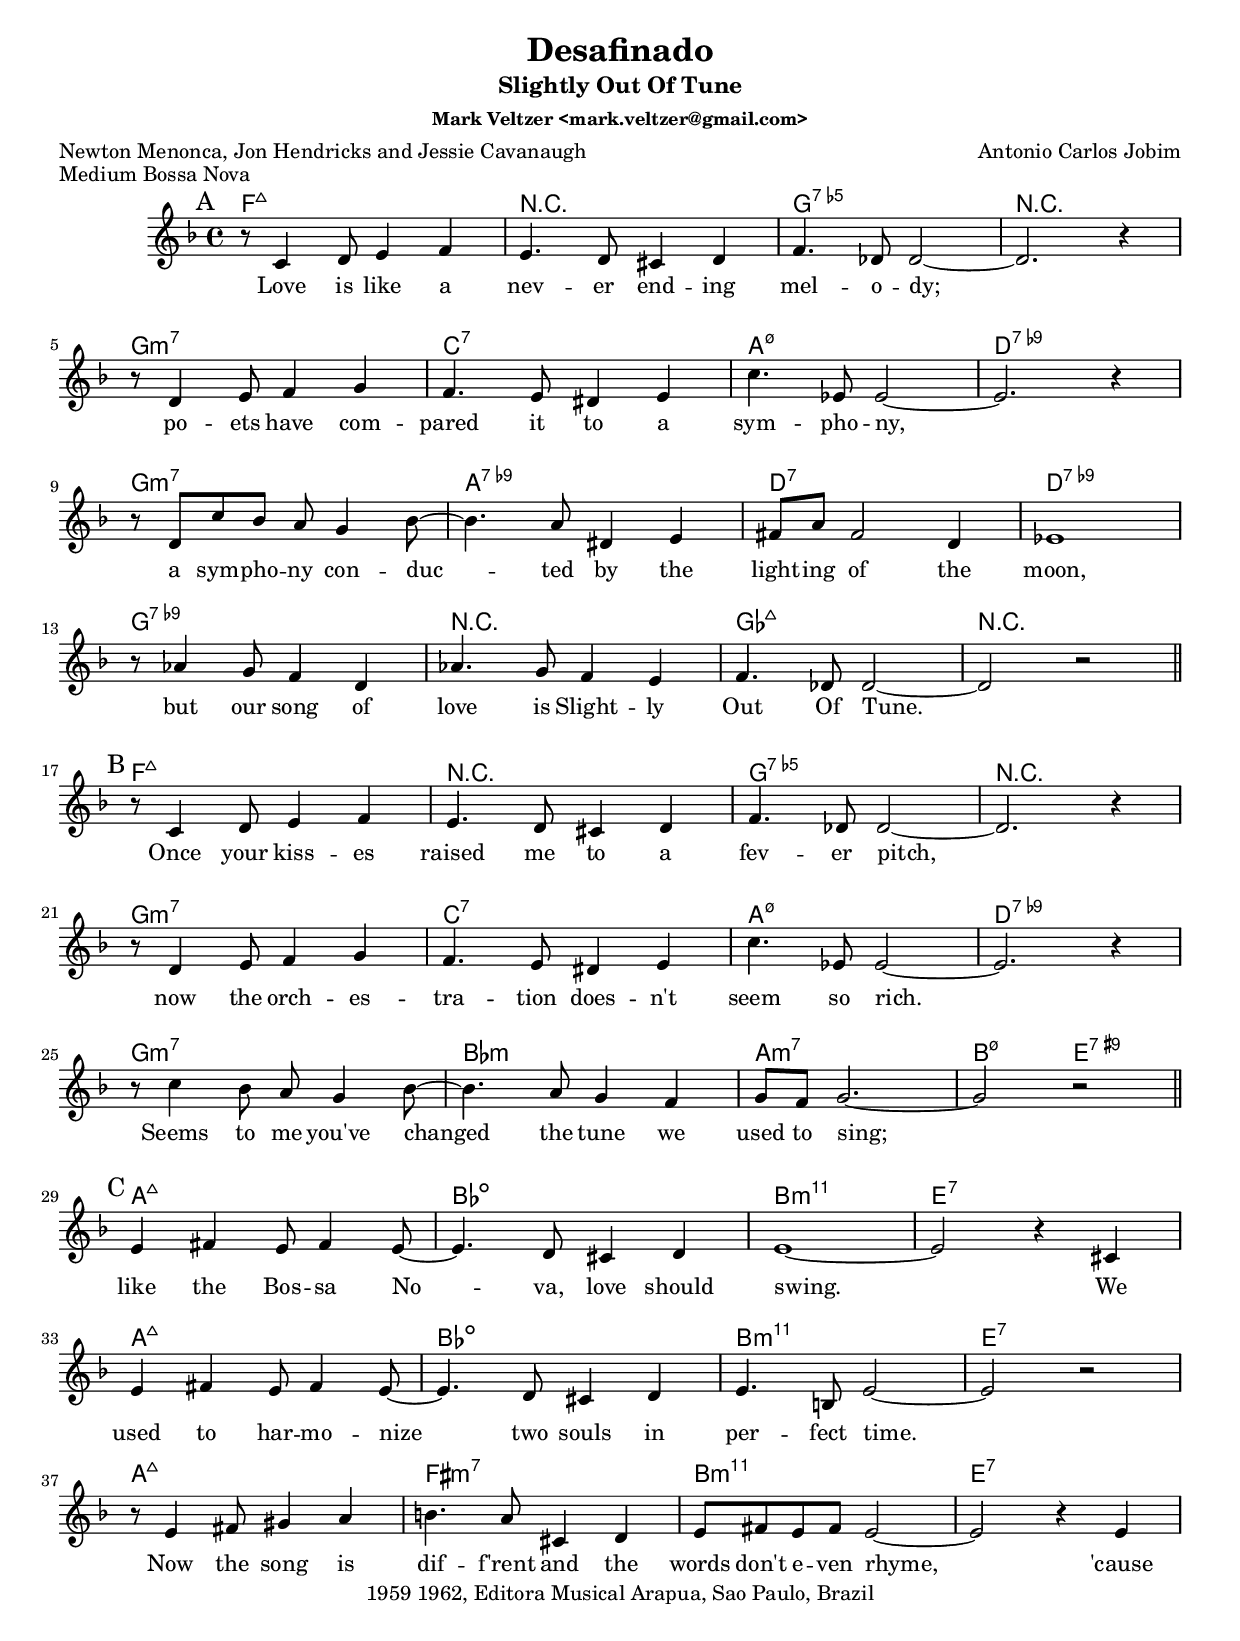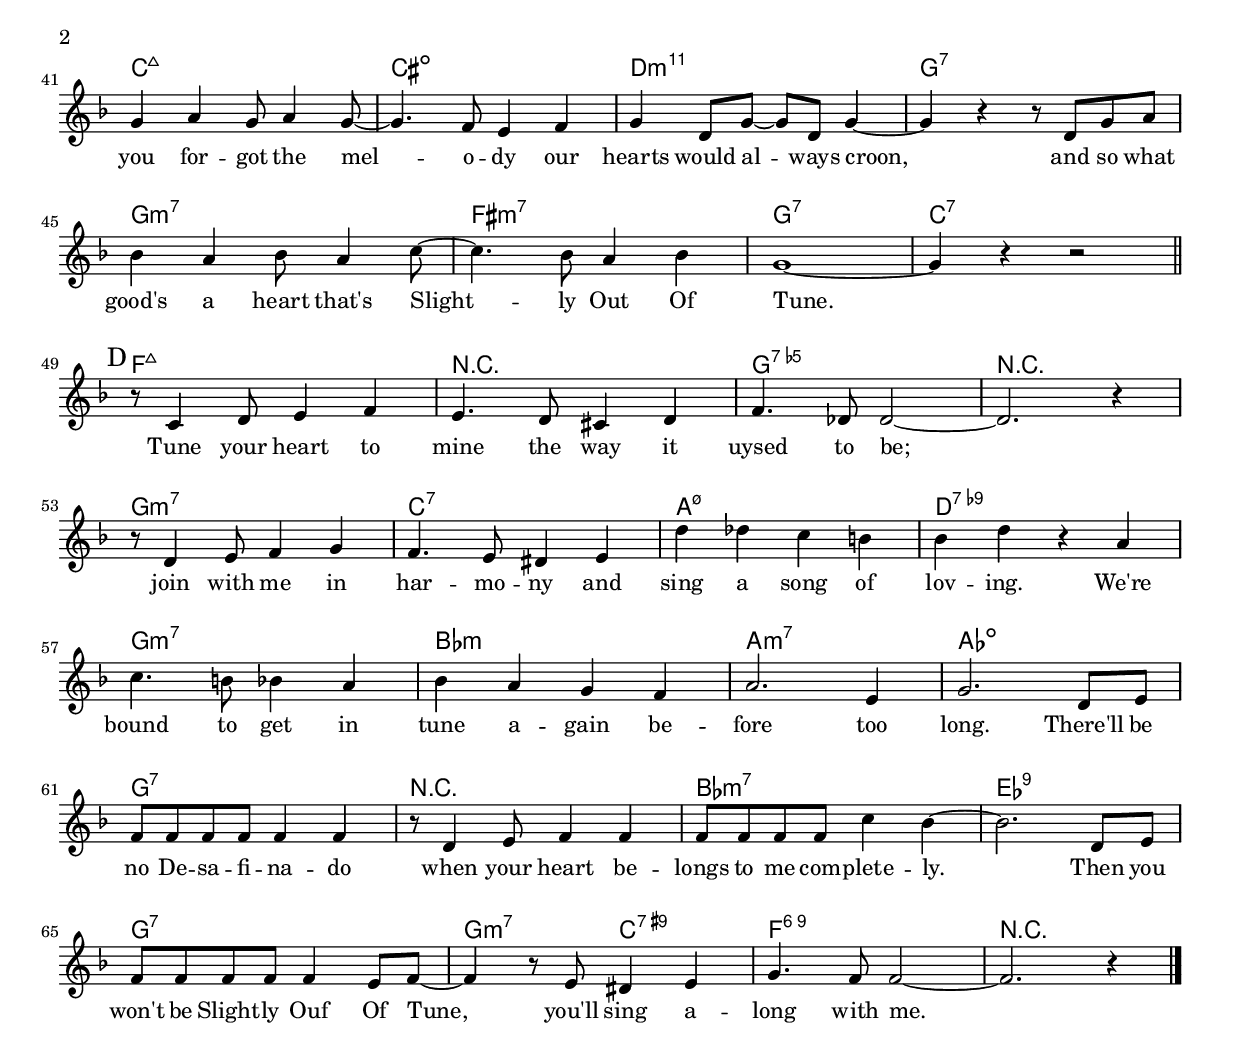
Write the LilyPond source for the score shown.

\include "src/include/common.lyi"
\header{
	title="Desafinado"
	subtitle="Slightly Out Of Tune"
	composer="Antonio Carlos Jobim"
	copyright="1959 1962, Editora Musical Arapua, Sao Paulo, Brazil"
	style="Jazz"
	piece="Medium Bossa Nova"
	poet="Newton Menonca, Jon Hendricks and Jessie Cavanaugh"
	
	completion="5"
}

%{
	TODO:
%}

<<
\chords {
	f1:maj7 | r1 | g1:7.5- | r1 | g1:m7 | c1:7 | a1:m7.5- | d1:9- |
	g1:m7 | a1:9- | d1:7 | d1:9- | g1:9- | r1 | ges1:maj7 | r1 \bar "||"
	f1:maj7 | r1 | g1:7.5- | r1 | g1:m7 | c1:7 | a1:m7.5- | d1:9- |
	g1:m7 | bes1:m | a1:m7 | b2:m7.5- e2:9+ \bar "||"
	a1:maj7 | bes1:dim | b1:m11 | e1:7 |
	a1:maj7 | bes1:dim | b1:m11 | e1:7 |
	a1:maj7 | fis1:m7 | b1:m11 | e1:7 |
	c1:maj7 | cis1:dim | d1:m11 | g1:7 |
	g1:m7 | fis1:m7 | g1:7 | c1:7 \bar "||"
	f1:maj7 | r1 | g1:7.5- | r1 | g1:m7 | c1:7 | a1:m7.5- | d1:9- |
	g1:m7 | bes1:m | a1:m7 | aes1:dim | g1:7 | r1 | bes1:m7 | ees1:9 |
	g1:7 | g2:m7 c2:9+ | f1:6.9 | r1 \bar "|."
}

\new Voice="melody" {
	\time 4/4
	\key f \major
\mark "A"
	r8 c'4 d'8 e'4 f' |
	e'4. d'8 cis'4 d' |
	f'4. des'8 des'2 ~ |
	des'2. r4 | \break
	r8 d'4 e'8 f'4 g' |
	f'4. e'8 dis'4 e' |
	c''4. ees'8 ees'2 ~ |
	ees'2. r4 | \break
	r8 d' c'' bes' a' g'4 bes'8 ~ |
	bes'4. a'8 dis'4 e' |
	fis'8 a' fis'2 d'4 |
	ees'1 | \break
	r8 aes'4 g'8 f'4 d' |
	aes'4. g'8 f'4 e' |
	f'4. des'8 des'2 ~ |
	des' r | \break
\mark "B"
	r8 c'4 d'8 e'4 f' |
	e'4. d'8 cis'4 d' |
	f'4. des'8 des'2 ~ |
	des'2. r4 | \break
	r8 d'4 e'8 f'4 g' |
	f'4. e'8 dis'4 e' |
	c''4. ees'8 ees'2 ~ |
	ees'2. r4 | \break
	r8 c''4 bes'8 a' g'4 bes'8 ~ |
	bes'4. a'8 g'4 f' |
	g'8 f' g'2. ~ |
	g'2 r | \break
\mark "C"
	e'4 fis' e'8 fis'4 e'8 ~ |
	e'4. d'8 cis'4 d' |
	e'1 ~ |
	e'2 r4 cis' | \break
	e' fis' e'8 fis'4 e'8 ~ |
	e'4. d'8 cis'4 d' |
	e'4. b8 e'2 ~ |
	e' r | \break
	r8 e'4 fis'8 gis'4 a' |
	b'4. a'8 cis'4 d' |
	e'8 fis' e' fis' e'2 ~ |
	e' r4 e' | \break
	g' a' g'8 a'4 g'8 ~ |
	g'4. f'8 e'4 f' |
	g' d'8 g' ~ g' d' g'4 ~ |
	g' r r8 d' g' a' | \break
	bes'4 a' bes'8 a'4 c''8 ~ |
	c''4. bes'8 a'4 bes' |
	g'1 ~ |
	g'4 r r2 | \break
\mark "D"
	r8 c'4 d'8 e'4 f' |
	e'4. d'8 cis'4 d' |
	f'4. des'8 des'2 ~ |
	des'2. r4 | \break
	r8 d'4 e'8 f'4 g' |
	f'4. e'8 dis'4 e' |
	d'' des'' c'' b' |
	bes' d'' r a' | \break

	c''4. b'8 bes'4 a' |
	bes' a' g' f' |
	a'2. e'4 |
	g'2. d'8 e' | \break
	f' f' f' f' f'4 f' |
	r8 d'4 e'8 f'4 f' |
	f'8 f' f' f' c''4 bes' ~ |
	bes'2. d'8 e' | \break
	f' f' f' f' f'4 e'8 f' ~ |
	f'4 r8 e' dis'4 e' |
	g'4. f'8 f'2 ~ |
	f'2. r4 \bar "|."
}

\new Lyrics \lyricsto "melody" {
	Love is like a nev -- er end -- ing mel -- o -- dy;
	po -- ets have com -- pared it to a sym -- pho -- ny,
	a sym -- pho -- ny con -- duc -- ted by the light -- ing of the moon,
	but our song of love is Slight -- ly Out Of Tune.

	Once your kiss -- es raised me to a fev -- er pitch,
	now the orch -- es -- tra -- tion does -- n't seem so rich.
	Seems to me you've changed the tune we used to sing;
	
	like the Bos -- sa No -- va, love should swing.
	We used to har -- mo -- nize two souls in per -- fect time.
	Now the song is dif -- f'rent and the words don't e -- ven rhyme,
	'cause you for -- got the mel -- o -- dy our hearts would al -- ways croon,
	and so what good's a heart that's Slight -- ly Out Of Tune.

	Tune your heart to mine the way it uysed to be;
	join with me in har -- mo -- ny and sing a song of lov -- ing.
	We're bound to get in tune a -- gain be -- fore too long.
	There'll be no De -- sa -- fi -- na -- do when your heart be -- longs to me com -- plete -- ly.
	Then you won't be Slight -- ly Ouf Of Tune, you'll sing a -- long with me.
}
>>
